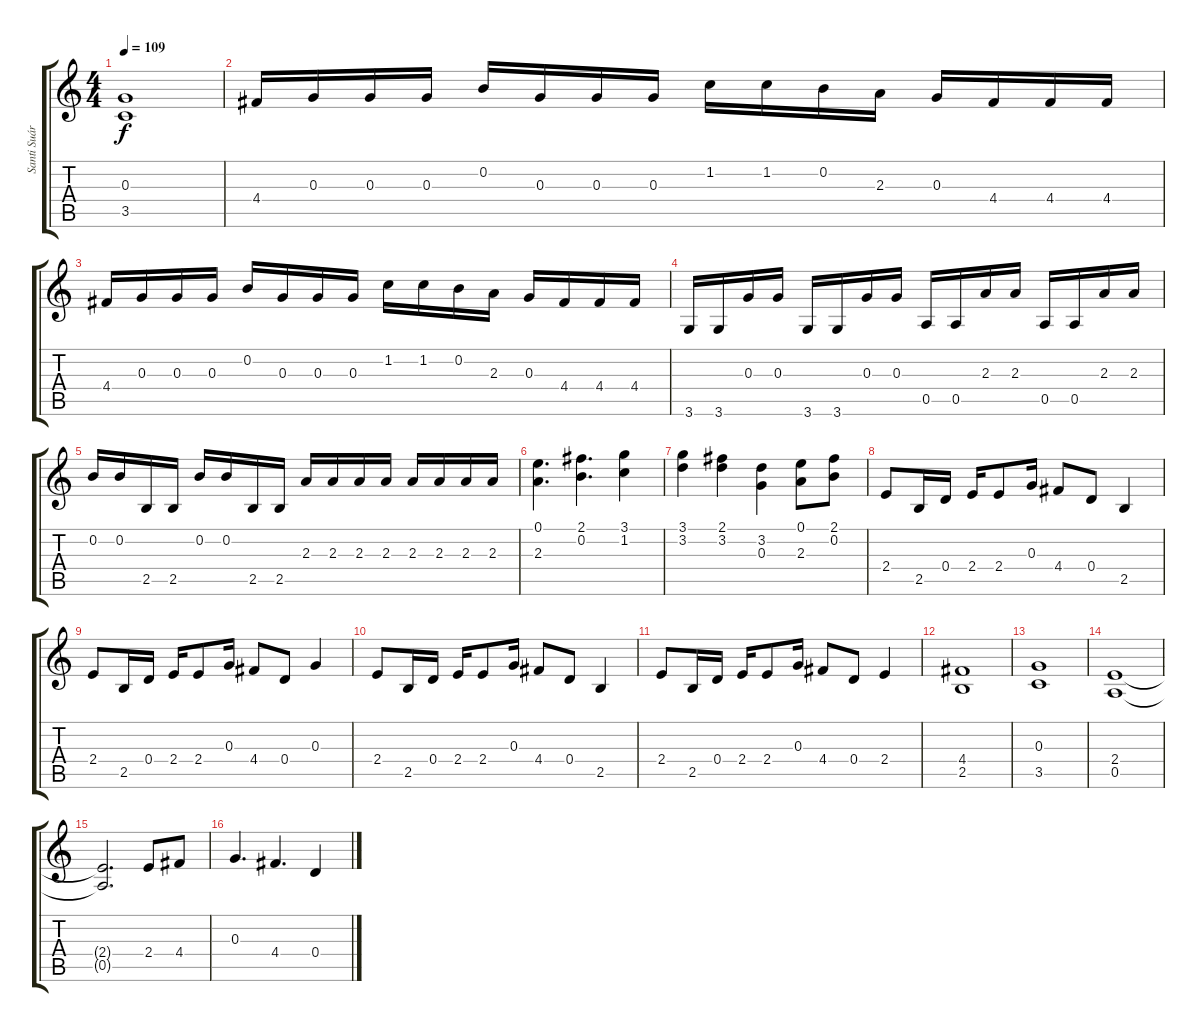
\track ("Santi Suárez" "Santi Suár") {instrument electricguitarclean}
\staff {score tabs}
\tuning (E4 B3 G3 D3 A2 E2) {hide}
\ts (4 4)
\tempo 109
\clef g2
\ks c
(0.3{t} 3.5{t}).1{dy f} |
4.4.16 0.3.16 0.3.16 0.3.16 0.2.16 0.3.16 0.3.16 0.3.16 1.2.16 1.2.16 0.2.16 2.3.16 0.3.16 4.4.16 4.4.16 4.4.16 |
4.4.16 0.3.16 0.3.16 0.3.16 0.2.16 0.3.16 0.3.16 0.3.16 1.2.16 1.2.16 0.2.16 2.3.16 0.3.16 4.4.16 4.4.16 4.4.16 |
3.6.16 3.6.16 0.3.16 0.3.16 3.6.16 3.6.16 0.3.16 0.3.16 0.5.16 0.5.16 2.3.16 2.3.16 0.5.16 0.5.16 2.3.16 2.3.16 |
0.2.16 0.2.16 2.5.16 2.5.16 0.2.16 0.2.16 2.5.16 2.5.16 2.3.16 2.3.16 2.3.16 2.3.16 2.3.16 2.3.16 2.3.16 2.3.16 |
(0.1 2.3).4{d} (2.1 0.2).4{d} (3.1 1.2).4 |
(3.1 3.2).4 (2.1 3.2).4 (3.2 0.3).4 (0.1 2.3).8 (2.1 0.2).8 |
2.4.8{balance 0} 2.5.16 0.4.16 2.4.16 2.4.8 0.3.16 4.4.8 0.4.8 2.5.4 |
2.4.8 2.5.16 0.4.16 2.4.16 2.4.8 0.3.16 4.4.8 0.4.8 0.3.4 |
2.4.8 2.5.16 0.4.16 2.4.16 2.4.8 0.3.16 4.4.8 0.4.8 2.5.4 |
2.4.8 2.5.16 0.4.16 2.4.16 2.4.8 0.3.16 4.4.8 0.4.8 2.4.4 |
(4.4 2.5).1 |
(0.3 3.5).1 |
(2.4 0.5).1 |
(2.4{t} 0.5{t}).2{d} 2.4.8{volume 12} 4.4.8 |
0.3.4{d} 4.4.4{d} 0.4.4
